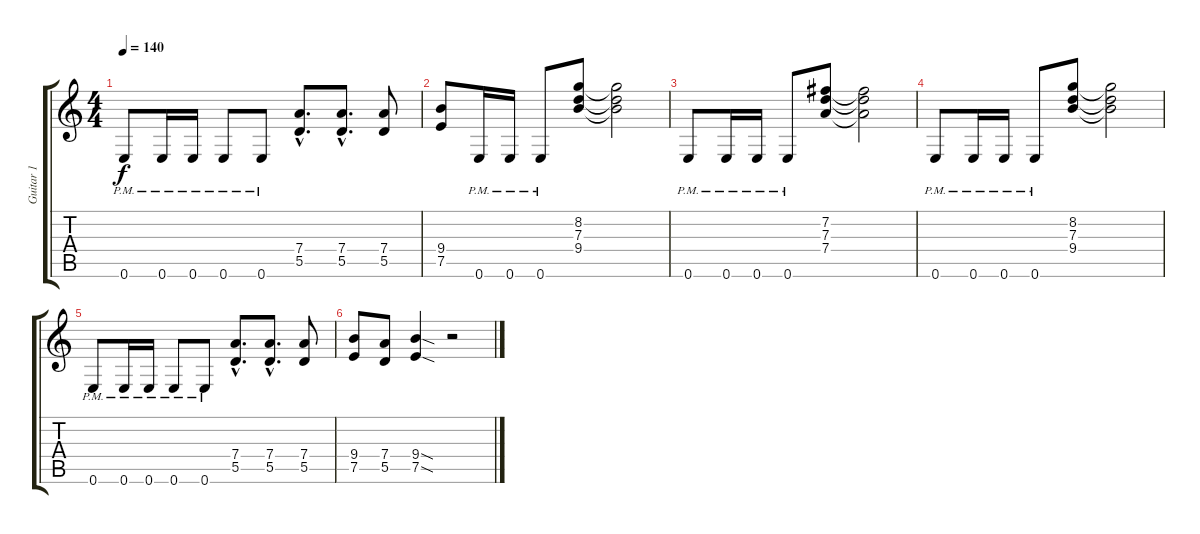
\track ("Guitar 1" "Guitar 1") {instrument overdrivenguitar}
\staff {score tabs}
\tuning (E4 B3 G3 D3 A2 E2) {hide}
\ts (4 4)
\tempo 140
\clef g2
\ks c
0.6{pm}.8{dy f} 0.6{pm}.16 0.6{pm}.16 0.6{pm}.8 0.6{pm}.8 (7.4{hac} 5.5{hac}).8{d} (7.4{hac} 5.5{hac}).8{d} (7.4 5.5).8 |
(9.4 7.5).8 0.6{pm}.16 0.6{pm}.16 0.6{pm}.8 (8.2 7.3 9.4).8 (8.2{t} 7.3{t} 9.4{t}).2 |
0.6{pm}.8 0.6{pm}.16 0.6{pm}.16 0.6{pm}.8 (7.2 7.3 7.4).8 (7.2{t} 7.3{t} 7.4{t}).2 |
0.6{pm}.8 0.6{pm}.16 0.6{pm}.16 0.6{pm}.8 (8.2 7.3 9.4).8 (8.2{t} 7.3{t} 9.4{t}).2 |
0.6{pm}.8 0.6{pm}.16 0.6{pm}.16 0.6{pm}.8 0.6{pm}.8 (7.4{hac} 5.5{hac}).8{d} (7.4{hac} 5.5{hac}).8{d} (7.4 5.5).8 |
(9.4 7.5).8 (7.4 5.5).8 (9.4{sod} 7.5{sod}).4 r.2
